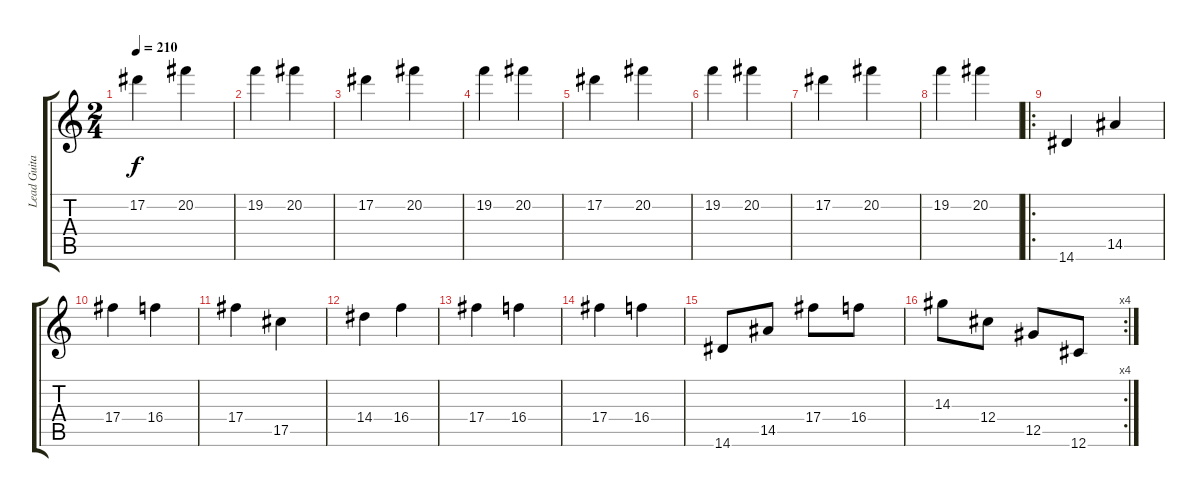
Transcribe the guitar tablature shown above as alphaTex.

\track ("Lead Guitar" "Lead Guita") {instrument distortionguitar}
\staff {score tabs}
\tuning (Eb4 Bb3 Gb3 Db3 Ab2 Db2) {hide}
\ts (2 4)
\tempo 210
\clef g2
\ks c
17.2.4{dy f} 20.2.4 |
19.2.4 20.2.4 |
17.2.4 20.2.4 |
19.2.4 20.2.4 |
17.2.4 20.2.4 |
19.2.4 20.2.4 |
17.2.4 20.2.4 |
19.2.4 20.2.4 |
\ro
14.6.4 14.5.4 |
17.4.4 16.4.4 |
17.4.4 17.5.4 |
14.4.4 16.4.4 |
17.4.4 16.4.4 |
17.4.4 16.4.4 |
14.6.8 14.5.8 17.4.8 16.4.8 |
\rc 4
14.3.8 12.4.8 12.5.8 12.6.8
